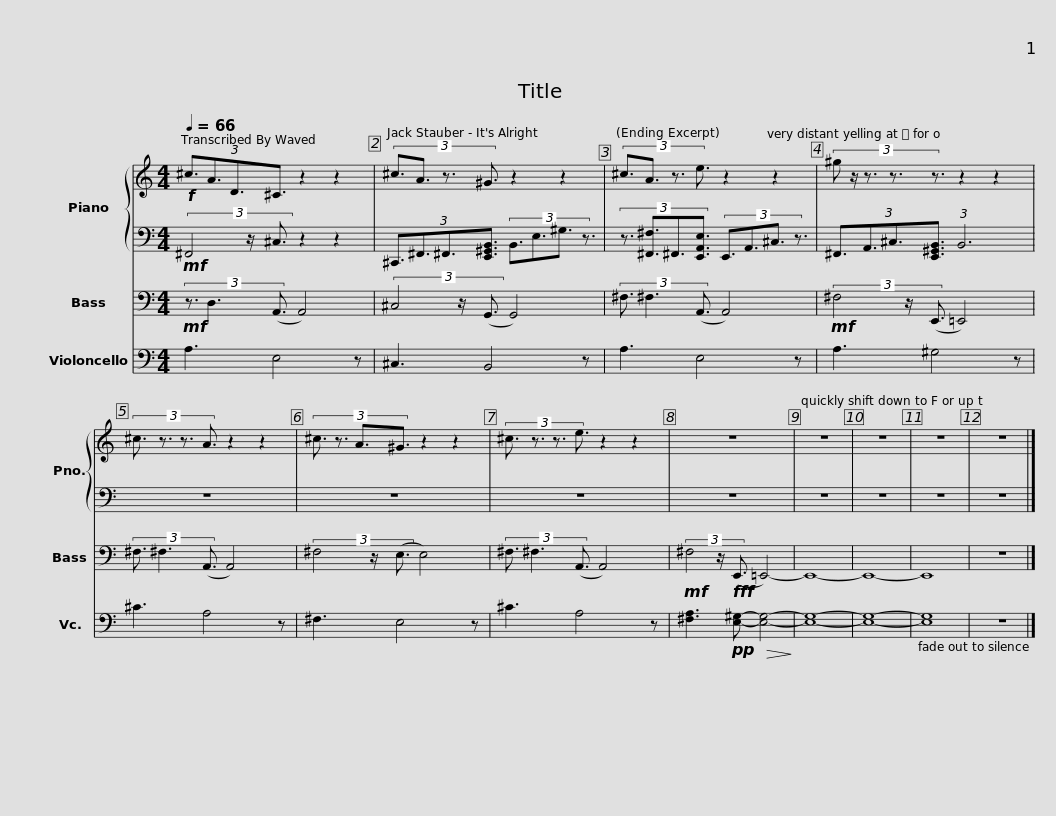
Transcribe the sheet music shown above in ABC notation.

X:1
%%score { 1 | 2 } 3 4
L:1/8
Q:1/4=66
M:4/4
I:linebreak $
K:C
V:1 treble
V:2 bass
V:3 bass transpose=-12
V:4 bass
V:1
!f! (3:2:4^c3/2A3/2D3/2^C3/2 z2 z2 | (3:2:4^c3/2A3/2 z3/2 ^G3/2 z2 z2 | (3:2:4^c3/2A3/2 z3/2 e3/2 z2 z2 |$ (3:2:5^g z/ z3/2 z3/2 z3/2 z2 z2 | (3:2:4^c3/2 z3/2 z3/2 A3/2 z2 z2 | %5
 (3:2:4^c3/2 z3/2 A3/2^G3/2 z2 z2 |$ (3:2:4^c3/2 z3/2 z3/2 e3/2 z2 z2 | z8 | z8 | z8 | %10
 z8 | z8 |] %12
V:2
!mf! (3^F,,4 z/ ^C,3/2 z2 z2 | (3:2:4^C,,3/2^F,,3/2^F,,3/2[E,,^G,,B,,]3/2 (3:2:4B,,3/2E,3/2^G,3/2 z3/2 | (3:2:4z3/2 [^F,,^F,]3/2^F,,3/2[E,,A,,E,]3/2 (3:2:4E,,3/2A,,3/2^C,3/2 z3/2 |$ (3:2:4^F,,3/2A,,3/2^C,3/2[E,,^G,,B,,]3/2 (3:2:1B,,6 | z8 | %5
 z8 |$ z8 | z8 | z8 | z8 | %10
 z8 | z8 |] %12
V:3
!mf! (3z3/2 D,3 (A,,3/2 A,,4) | (3^C,4 z/ (G,,3/2 G,,4) | (3^F,3/2 ^F,3 (A,,3/2 A,,4) |$!mf! (3^F,4 z/ (E,,3/2 =E,,4) | (3^F,3/2 ^F,3 (A,,3/2 A,,4) | %5
 (3^F,4 z/ (E,3/2 E,4) |$ (3^F,3/2 ^F,3 (A,,3/2 A,,4) |!mf! (3^F,4 z/!fff! (E,,3/2 =E,,4-) | E,,8- | E,,8- | %10
 E,,8 | z8 |] %12
V:4
 A,3 E,4 z | ^C,3 B,,4 z | A,3 E,4 z |$ A,3 ^G,4 z | ^C3 A,4 z | %5
 ^F,3 E,4 z |$ ^C3 A,4 z | [^F,A,]3!pp! [E,^G,]-!>(! [E,G,]4-!>)! | [E,G,]8- | [E,G,]8- | %10
 [E,G,]8 | z8 |] %12
